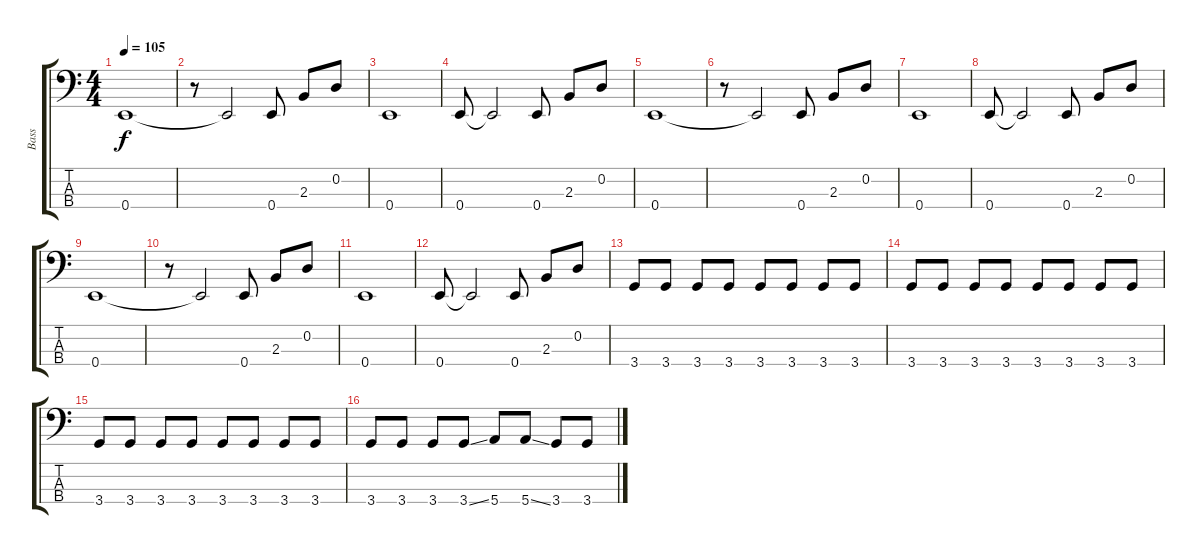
\track ("Bass" "Bass") {instrument electricbassfinger}
\staff {score tabs}
\tuning (G2 D2 A1 E1) {hide}
\ts (4 4)
\tempo 105
\clef f4
\ks c
0.4.1{dy f} |
r.8 0.4{t}.2 0.4.8 2.3.8 0.2.8 |
0.4.1 |
0.4.8 0.4{t}.2 0.4.8 2.3.8 0.2.8 |
0.4.1 |
r.8 0.4{t}.2 0.4.8 2.3.8 0.2.8 |
0.4.1 |
0.4.8 0.4{t}.2 0.4.8 2.3.8 0.2.8 |
0.4.1 |
r.8 0.4{t}.2 0.4.8 2.3.8 0.2.8 |
0.4.1 |
0.4.8 0.4{t}.2 0.4.8 2.3.8 0.2.8 |
3.4.8 3.4.8 3.4.8 3.4.8 3.4.8 3.4.8 3.4.8 3.4.8 |
3.4.8 3.4.8 3.4.8 3.4.8 3.4.8 3.4.8 3.4.8 3.4.8 |
3.4.8 3.4.8 3.4.8 3.4.8 3.4.8 3.4.8 3.4.8 3.4.8 |
3.4.8 3.4.8 3.4.8 3.4{ss}.8 5.4.8 5.4{ss}.8 3.4.8 3.4.8
